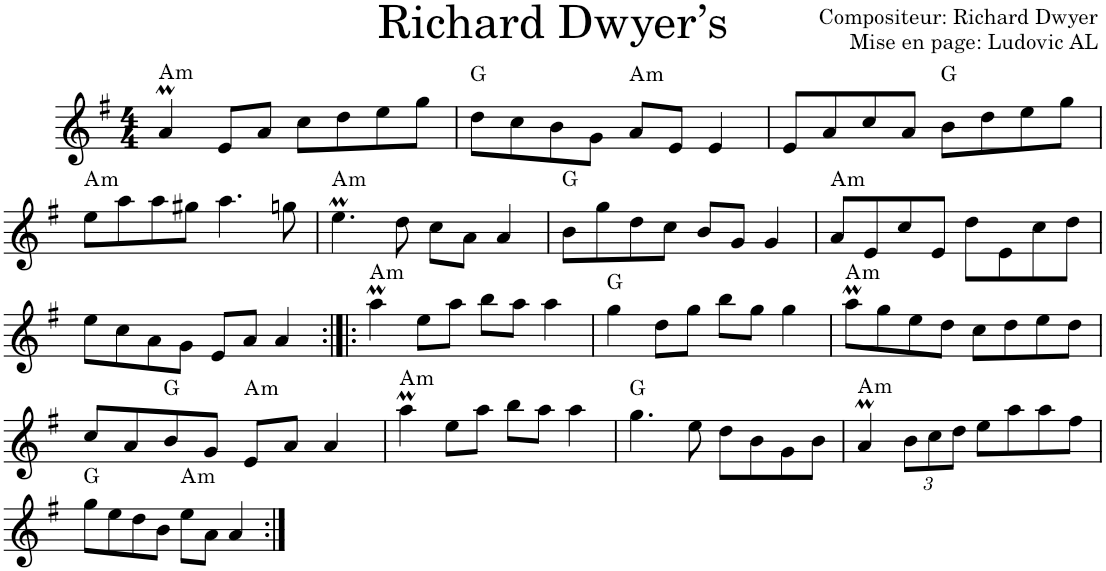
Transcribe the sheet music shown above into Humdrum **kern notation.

**kern	**harte
*part1	*part1
*staff1	*
*I"Voice	*
*I'V	*
*clefG2	*
*k[f#]	*
*M4/4	*
=1	=1
!	!LO:H:kt=m
4aM/	A:min
8e/L	.
8a/J	.
8cc\L	.
8dd\	.
8ee\	.
8gg\J	.
=2	=2
8dd\L	G:maj
8cc\	.
8b\	.
8g\J	.
!	!LO:H:kt=m
8a/L	A:min
8e/J	.
4e/	.
=3	=3
8e/L	.
8a/	.
8cc/	.
8a/J	.
8b\L	G:maj
8dd\	.
8ee\	.
8gg\J	.
!!LO:LB:g=z
=4	=4
!	!LO:H:kt=m
8ee\L	A:min
8aa\	.
8aa\	.
8gg#X\J	.
4.aa\	.
8ggn\	.
=5	=5
!	!LO:H:kt=m
4.eeM\	A:min
8dd\	.
8cc\L	.
8a\J	.
4a/	.
=6	=6
8b\L	G:maj
8gg\	.
8dd\	.
8cc\J	.
8b/L	.
8g/J	.
4g/	.
=7	=7
!	!LO:H:kt=m
8a/L	A:min
8e/	.
8cc/	.
8e/J	.
8dd\L	.
8e\	.
8cc\	.
8dd\J	.
!!LO:LB:g=z
=8	=8
8ee\L	.
8cc\	.
8a\	.
8g\J	.
8e/L	.
8a/J	.
4a/	.
=9:|!|:	=9:|!|:
!	!LO:H:kt=m
4aaM\	A:min
8ee\L	.
8aa\J	.
8bb\L	.
8aa\J	.
4aa\	.
=10	=10
4gg\	G:maj
8dd\L	.
8gg\J	.
8bb\L	.
8gg\J	.
4gg\	.
=11	=11
!	!LO:H:kt=m
8aaM\L	A:min
8gg\	.
8ee\	.
8dd\J	.
8cc\L	.
8dd\	.
8ee\	.
8dd\J	.
!!LO:LB:g=z
=12	=12
8cc/L	.
8a/	.
8b/	G:maj
8g/J	.
!	!LO:H:kt=m
8e/L	A:min
8a/J	.
4a/	.
=13	=13
!	!LO:H:kt=m
4aaM\	A:min
8ee\L	.
8aa\J	.
8bb\L	.
8aa\J	.
4aa\	.
=14	=14
4.gg\	G:maj
8ee\	.
8dd\L	.
8b\	.
8g\	.
8b\J	.
=15	=15
!	!LO:H:kt=m
4aM/	A:min
*Xbrackettup	*
12b\L	.
12cc\	.
12dd\J	.
8ee\L	.
8aa\	.
8aa\	.
8ff#\J	.
!!LO:LB:g=z
=16	=16
8gg\L	G:maj
8ee\	.
8dd\	.
8b\J	.
!	!LO:H:kt=m
8ee\L	A:min
8a\J	.
4a/	.
=:|!	=:|!
*-	*-
